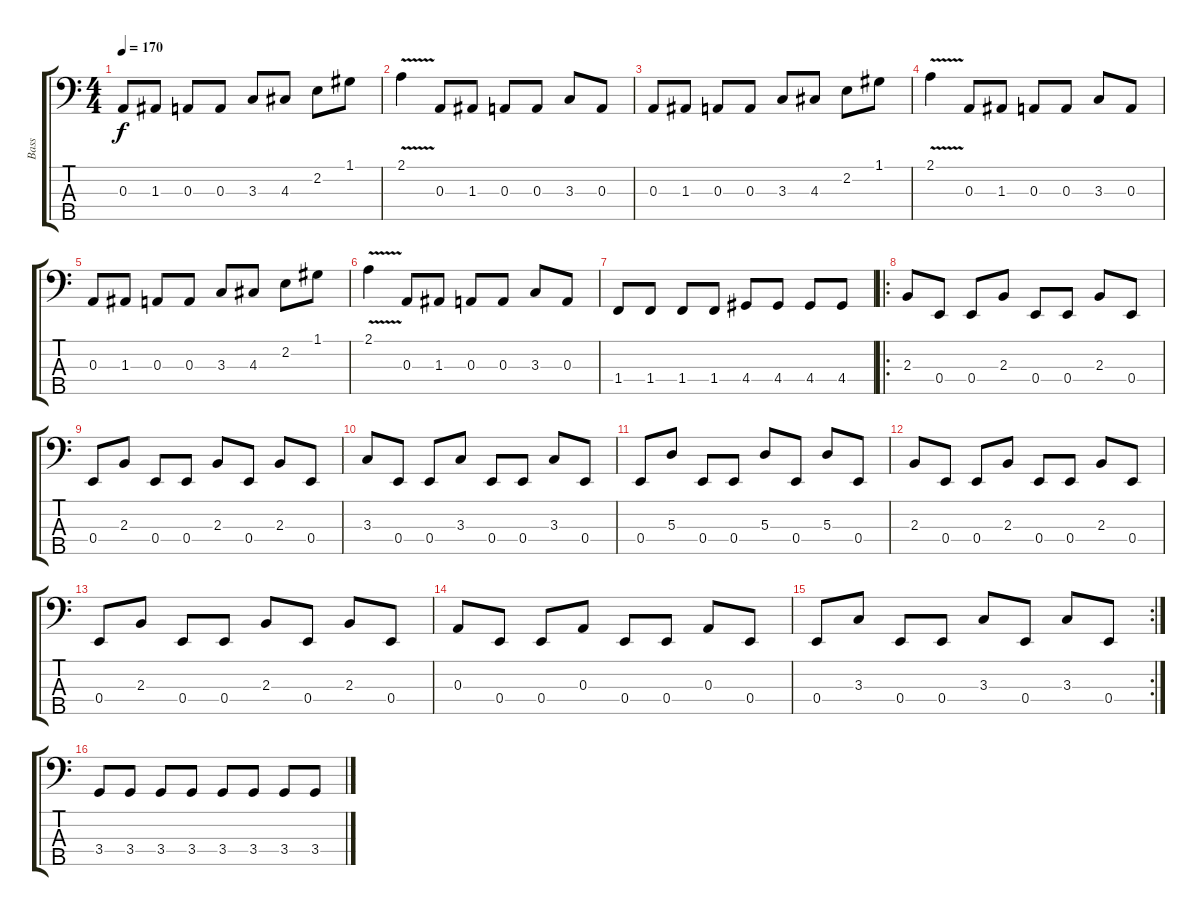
\track ("Bass" "Bass") {instrument electricbasspick}
\staff {score tabs}
\tuning (G2 D2 A1 E1 A0) {hide}
\ts (4 4)
\tempo 170
\clef f4
\ks c
0.3.8{dy f} 1.3.8 0.3.8 0.3.8 3.3.8 4.3.8 2.2.8 1.1.8 |
2.1{v}.4 0.3.8 1.3.8 0.3.8 0.3.8 3.3.8 0.3.8 |
0.3.8 1.3.8 0.3.8 0.3.8 3.3.8 4.3.8 2.2.8 1.1.8 |
2.1{v}.4 0.3.8 1.3.8 0.3.8 0.3.8 3.3.8 0.3.8 |
0.3.8 1.3.8 0.3.8 0.3.8 3.3.8 4.3.8 2.2.8 1.1.8 |
2.1{v}.4 0.3.8 1.3.8 0.3.8 0.3.8 3.3.8 0.3.8 |
1.4.8 1.4.8 1.4.8 1.4.8 4.4.8 4.4.8 4.4.8 4.4.8 |
\ro
2.3.8 0.4.8 0.4.8 2.3.8 0.4.8 0.4.8 2.3.8 0.4.8 |
0.4.8 2.3.8 0.4.8 0.4.8 2.3.8 0.4.8 2.3.8 0.4.8 |
3.3.8 0.4.8 0.4.8 3.3.8 0.4.8 0.4.8 3.3.8 0.4.8 |
0.4.8 5.3.8 0.4.8 0.4.8 5.3.8 0.4.8 5.3.8 0.4.8 |
2.3.8 0.4.8 0.4.8 2.3.8 0.4.8 0.4.8 2.3.8 0.4.8 |
0.4.8 2.3.8 0.4.8 0.4.8 2.3.8 0.4.8 2.3.8 0.4.8 |
0.3.8 0.4.8 0.4.8 0.3.8 0.4.8 0.4.8 0.3.8 0.4.8 |
\rc 2
0.4.8 3.3.8 0.4.8 0.4.8 3.3.8 0.4.8 3.3.8 0.4.8 |
3.4.8 3.4.8 3.4.8 3.4.8 3.4.8 3.4.8 3.4.8 3.4.8
